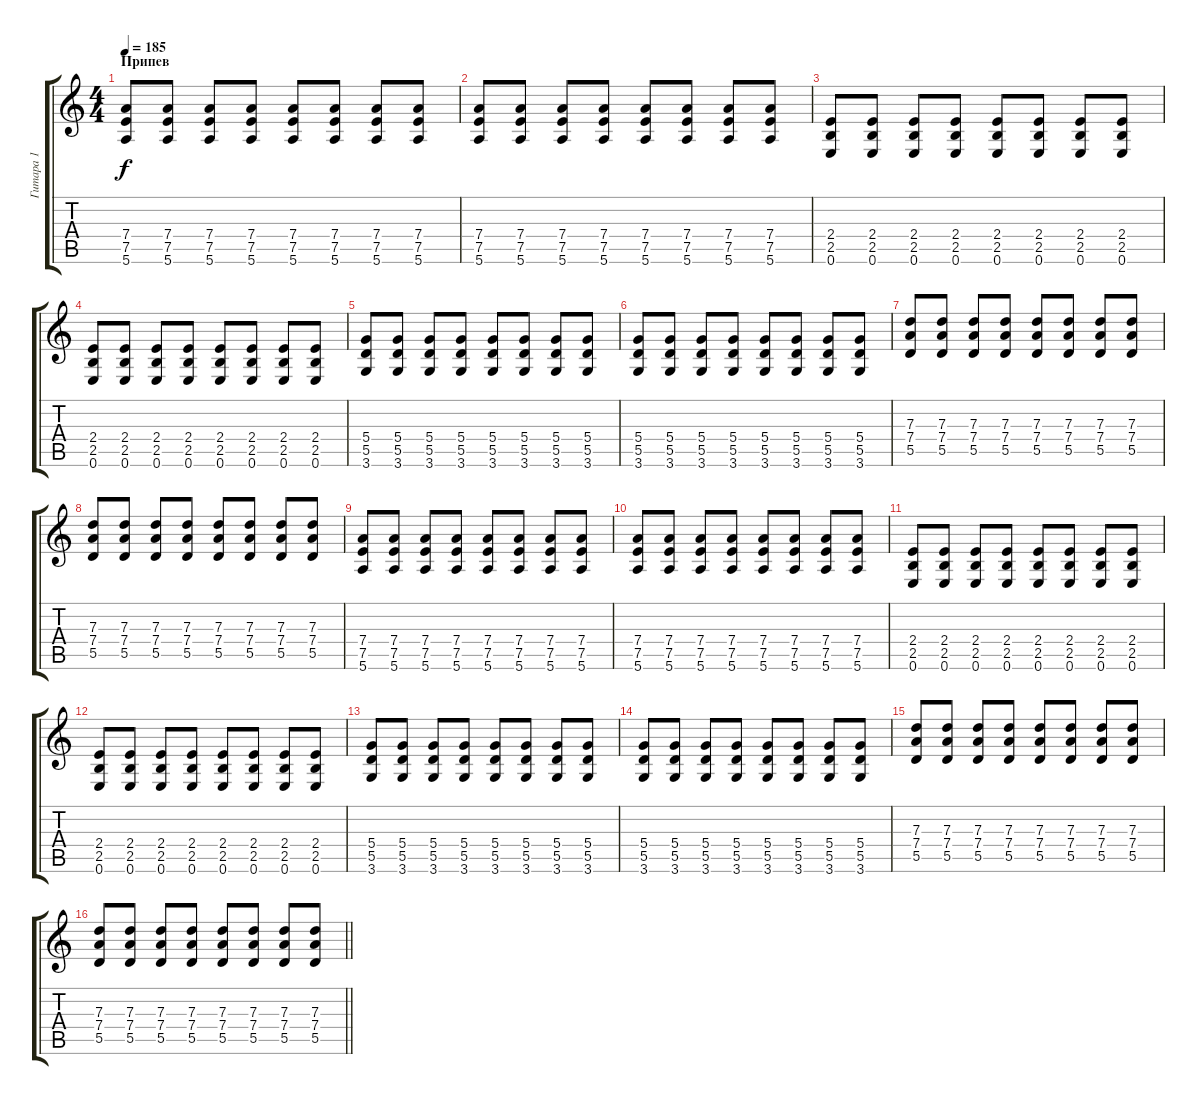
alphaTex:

\track ("Гитара 1" "Гитара 1") {instrument distortionguitar}
\staff {score tabs}
\tuning (E4 B3 G3 D3 A2 E2) {hide}
\ts (4 4)
\section ("" "Припев")
\tempo 185
\clef g2
\ks c
(7.4 7.5 5.6).8{dy f} (7.4 7.5 5.6).8 (7.4 7.5 5.6).8 (7.4 7.5 5.6).8 (7.4 7.5 5.6).8 (7.4 7.5 5.6).8 (7.4 7.5 5.6).8 (7.4 7.5 5.6).8 |
(7.4 7.5 5.6).8 (7.4 7.5 5.6).8 (7.4 7.5 5.6).8 (7.4 7.5 5.6).8 (7.4 7.5 5.6).8 (7.4 7.5 5.6).8 (7.4 7.5 5.6).8 (7.4 7.5 5.6).8 |
(2.4 2.5 0.6).8 (2.4 2.5 0.6).8 (2.4 2.5 0.6).8 (2.4 2.5 0.6).8 (2.4 2.5 0.6).8 (2.4 2.5 0.6).8 (2.4 2.5 0.6).8 (2.4 2.5 0.6).8 |
(2.4 2.5 0.6).8 (2.4 2.5 0.6).8 (2.4 2.5 0.6).8 (2.4 2.5 0.6).8 (2.4 2.5 0.6).8 (2.4 2.5 0.6).8 (2.4 2.5 0.6).8 (2.4 2.5 0.6).8 |
(5.4 5.5 3.6).8 (5.4 5.5 3.6).8 (5.4 5.5 3.6).8 (5.4 5.5 3.6).8 (5.4 5.5 3.6).8 (5.4 5.5 3.6).8 (5.4 5.5 3.6).8 (5.4 5.5 3.6).8 |
(5.4 5.5 3.6).8 (5.4 5.5 3.6).8 (5.4 5.5 3.6).8 (5.4 5.5 3.6).8 (5.4 5.5 3.6).8 (5.4 5.5 3.6).8 (5.4 5.5 3.6).8 (5.4 5.5 3.6).8 |
(7.3 7.4 5.5).8 (7.3 7.4 5.5).8 (7.3 7.4 5.5).8 (7.3 7.4 5.5).8 (7.3 7.4 5.5).8 (7.3 7.4 5.5).8 (7.3 7.4 5.5).8 (7.3 7.4 5.5).8 |
(7.3 7.4 5.5).8 (7.3 7.4 5.5).8 (7.3 7.4 5.5).8 (7.3 7.4 5.5).8 (7.3 7.4 5.5).8 (7.3 7.4 5.5).8 (7.3 7.4 5.5).8 (7.3 7.4 5.5).8 |
(7.4 7.5 5.6).8 (7.4 7.5 5.6).8 (7.4 7.5 5.6).8 (7.4 7.5 5.6).8 (7.4 7.5 5.6).8 (7.4 7.5 5.6).8 (7.4 7.5 5.6).8 (7.4 7.5 5.6).8 |
(7.4 7.5 5.6).8 (7.4 7.5 5.6).8 (7.4 7.5 5.6).8 (7.4 7.5 5.6).8 (7.4 7.5 5.6).8 (7.4 7.5 5.6).8 (7.4 7.5 5.6).8 (7.4 7.5 5.6).8 |
(2.4 2.5 0.6).8 (2.4 2.5 0.6).8 (2.4 2.5 0.6).8 (2.4 2.5 0.6).8 (2.4 2.5 0.6).8 (2.4 2.5 0.6).8 (2.4 2.5 0.6).8 (2.4 2.5 0.6).8 |
(2.4 2.5 0.6).8 (2.4 2.5 0.6).8 (2.4 2.5 0.6).8 (2.4 2.5 0.6).8 (2.4 2.5 0.6).8 (2.4 2.5 0.6).8 (2.4 2.5 0.6).8 (2.4 2.5 0.6).8 |
(5.4 5.5 3.6).8 (5.4 5.5 3.6).8 (5.4 5.5 3.6).8 (5.4 5.5 3.6).8 (5.4 5.5 3.6).8 (5.4 5.5 3.6).8 (5.4 5.5 3.6).8 (5.4 5.5 3.6).8 |
(5.4 5.5 3.6).8 (5.4 5.5 3.6).8 (5.4 5.5 3.6).8 (5.4 5.5 3.6).8 (5.4 5.5 3.6).8 (5.4 5.5 3.6).8 (5.4 5.5 3.6).8 (5.4 5.5 3.6).8 |
(7.3 7.4 5.5).8 (7.3 7.4 5.5).8 (7.3 7.4 5.5).8 (7.3 7.4 5.5).8 (7.3 7.4 5.5).8 (7.3 7.4 5.5).8 (7.3 7.4 5.5).8 (7.3 7.4 5.5).8 |
\barLineRight lightlight
(7.3 7.4 5.5).8 (7.3 7.4 5.5).8 (7.3 7.4 5.5).8 (7.3 7.4 5.5).8 (7.3 7.4 5.5).8 (7.3 7.4 5.5).8 (7.3 7.4 5.5).8 (7.3 7.4 5.5).8
